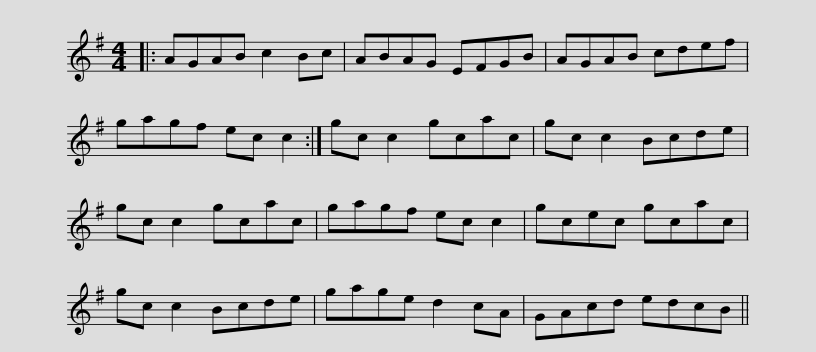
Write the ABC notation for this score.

X:1
L:1/8
M:4/4
I:linebreak $
K:G
V:1 treble
V:1
|: AGAB c2 Bc | ABAG EFGB | AGAB cdef | gagf ec c2 :| gc c2 gcac |$ %5
 gc c2 Bcde | gc c2 gcac | gagf ec c2 | gcec gcac | gc c2 Bcde | %10
 gage d2 cA |$ GAcd edcB || %12
